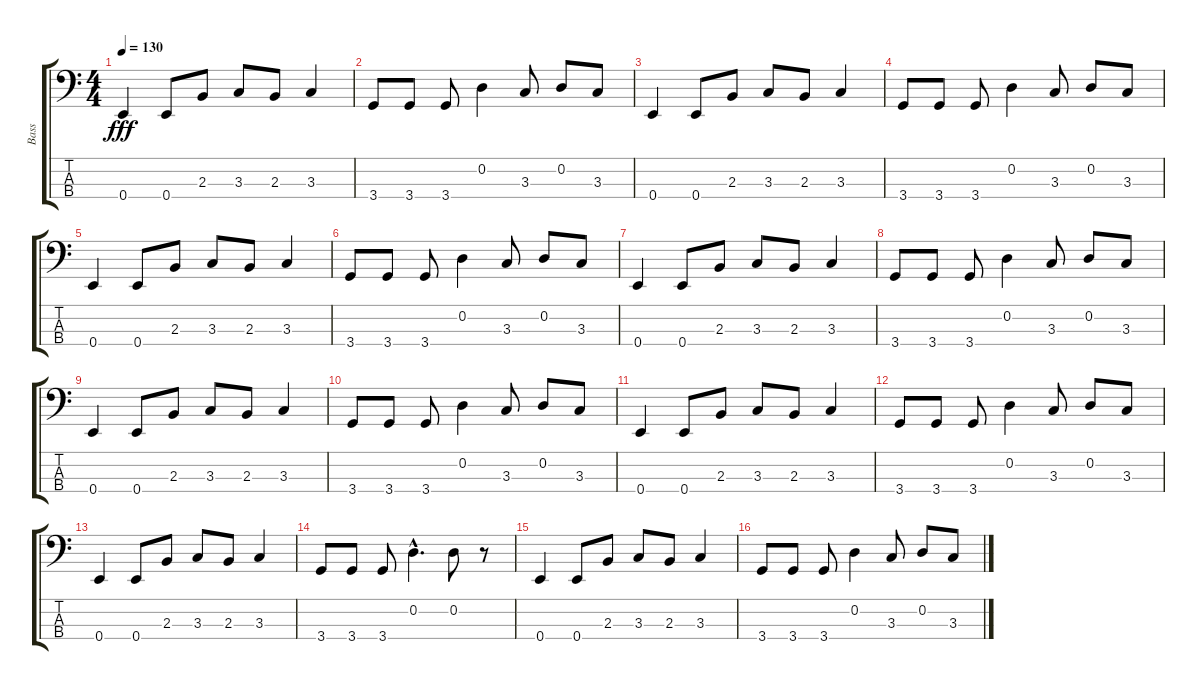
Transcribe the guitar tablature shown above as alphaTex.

\track ("Bass" "Bass") {instrument electricbassfinger}
\staff {score tabs}
\tuning (G2 D2 A1 E1) {hide}
\ts (4 4)
\tempo 130
\clef f4
\ks c
0.4.4{dy fff} 0.4.8 2.3.8 3.3.8 2.3.8 3.3.4 |
3.4.8 3.4.8 3.4.8 0.2.4 3.3.8 0.2.8 3.3.8 |
0.4.4 0.4.8 2.3.8 3.3.8 2.3.8 3.3.4 |
3.4.8 3.4.8 3.4.8 0.2.4 3.3.8 0.2.8 3.3.8 |
0.4.4 0.4.8 2.3.8 3.3.8 2.3.8 3.3.4 |
3.4.8 3.4.8 3.4.8 0.2.4 3.3.8 0.2.8 3.3.8 |
0.4.4 0.4.8 2.3.8 3.3.8 2.3.8 3.3.4 |
3.4.8 3.4.8 3.4.8 0.2.4 3.3.8 0.2.8 3.3.8 |
0.4.4 0.4.8 2.3.8 3.3.8 2.3.8 3.3.4 |
3.4.8 3.4.8 3.4.8 0.2.4 3.3.8 0.2.8 3.3.8 |
0.4.4 0.4.8 2.3.8 3.3.8 2.3.8 3.3.4 |
3.4.8 3.4.8 3.4.8 0.2.4 3.3.8 0.2.8 3.3.8 |
0.4.4 0.4.8 2.3.8 3.3.8 2.3.8 3.3.4 |
3.4.8 3.4.8 3.4.8 0.2{hac}.4{d} 0.2.8 r.8 |
0.4.4 0.4.8 2.3.8 3.3.8 2.3.8 3.3.4 |
3.4.8 3.4.8 3.4.8 0.2.4 3.3.8 0.2.8 3.3.8
